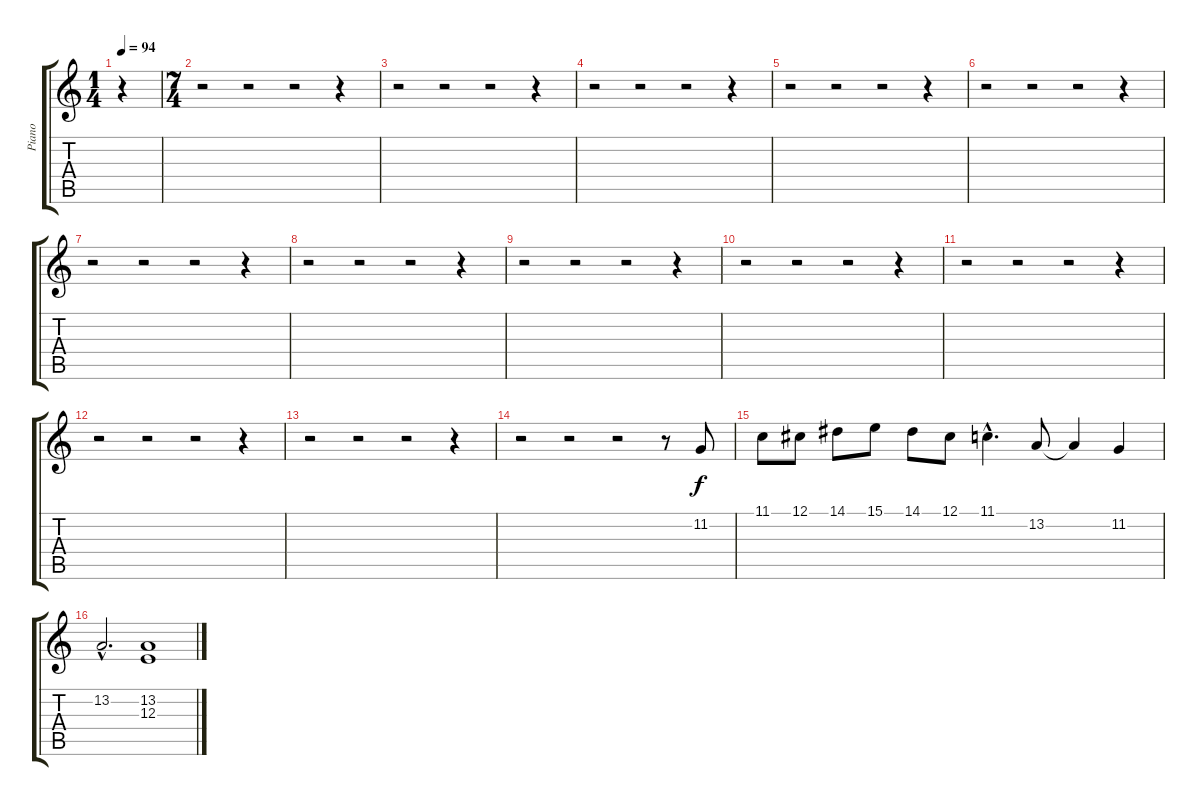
\track ("Piano" "Piano") {instrument acousticgrandpiano}
\staff {score tabs}
\tuning (Db4 Ab3 E3 B2 Gb2 Db2) {hide}
\ts (1 4)
\tempo 94
\clef g2
\ks c
r.4{dy f instrument acousticgrandpiano} |
\ts (7 4)
r.2 r.2 r.2 r.4 |
r.2 r.2 r.2 r.4 |
r.2 r.2 r.2 r.4 |
r.2 r.2 r.2 r.4 |
r.2 r.2 r.2 r.4 |
r.2 r.2 r.2 r.4 |
r.2 r.2 r.2 r.4 |
r.2 r.2 r.2 r.4 |
r.2 r.2 r.2 r.4 |
r.2 r.2 r.2 r.4 |
r.2 r.2 r.2 r.4 |
r.2 r.2 r.2 r.4 |
r.2 r.2 r.2 r.8 11.2.8 |
11.1.8 12.1.8 14.1.8 15.1.8 14.1.8 12.1.8 11.1{hac}.4{d} 13.2.8 13.2{t}.4 11.2.4 |
13.2{hac}.2{d} (13.2 12.3).1
